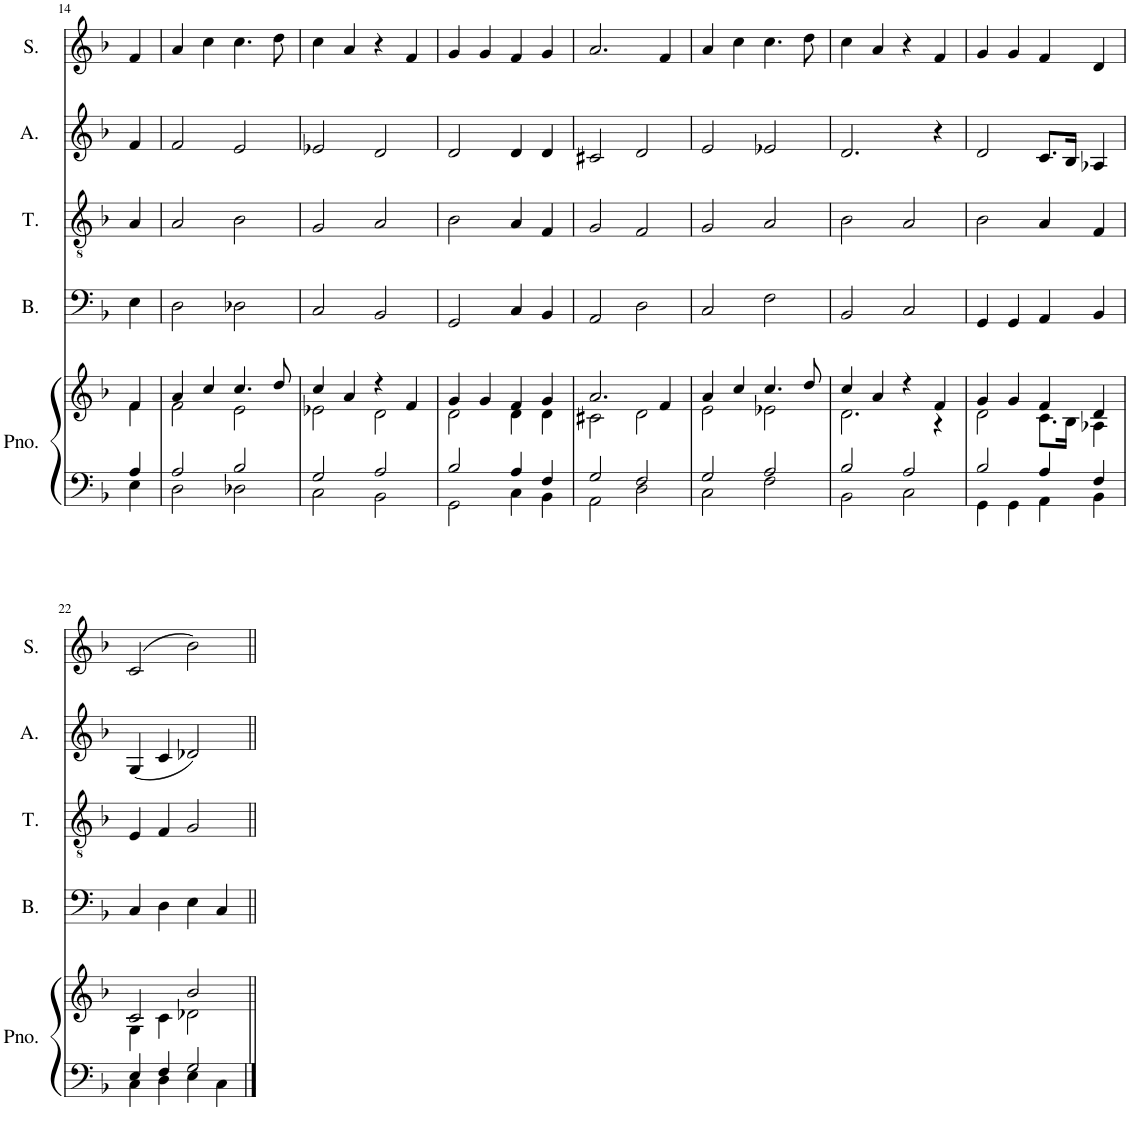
**kern	**kern	**kern	**kern	**kern	**kern
*part5	*part5	*part4	*part3	*part2	*part1
*staff6	*staff5	*staff4	*staff3	*staff2	*staff1
*I"Piano	*	*I"Bass	*I"Tenor	*I"Alto	*I"Soprano
*I'Pno.	*	*I'B.	*I'T.	*I'A.	*I'S.
!!LO:PB:g=z
*clefF4	*clefG2	*clefF4	*clefGv2	*clefG2	*clefG2
*k[b-]	*k[b-]	*k[b-]	*k[b-]	*k[b-]	*k[b-]
*M4/4	*M4/4	*M4/4	*M4/4	*M4/4	*M4/4
=14	=14	=14	=14	=14	=14
*^	*^	*	*	*	*
4A/	4E\	4f/	4f\	4E\	4A/	4f/	4f/
=15	=15	=15	=15	=15	=15	=15	=15
2A/	2D\	4a/	2f\	2D\	2A/	2f/	4a/
.	.	4cc/	.	.	.	.	4cc\
2B-/	2D-X\	4.cc/	2e\	2D-X\	2B-\	2e/	4.cc\
.	.	8dd/	.	.	.	.	8dd\
=16	=16	=16	=16	=16	=16	=16	=16
2G/	2C\	4cc/	2e-X\	2C/	2G/	2e-X/	4cc\
.	.	4a/	.	.	.	.	4a/
2A/	2BB-\	4r	2d\	2BB-/	2A/	2d/	4r
.	.	4f/	.	.	.	.	4f/
=17	=17	=17	=17	=17	=17	=17	=17
2B-/	2GG\	4g/	2d\	2GG/	2B-\	2d/	4g/
.	.	4g/	.	.	.	.	4g/
4A/	4C\	4f/	4d\	4C/	4A/	4d/	4f/
4F/	4BB-\	4g/	4d\	4BB-/	4F/	4d/	4g/
=18	=18	=18	=18	=18	=18	=18	=18
2G/	2AA\	2.a/	2c#X\	2AA/	2G/	2c#X/	2.a/
2F/	2D\	.	2d\	2D\	2F/	2d/	.
.	.	4f/	.	.	.	.	4f/
=19	=19	=19	=19	=19	=19	=19	=19
2G/	2C\	4a/	2e\	2C/	2G/	2e/	4a/
.	.	4cc/	.	.	.	.	4cc\
2A/	2F\	4.cc/	2e-X\	2F\	2A/	2e-X/	4.cc\
.	.	8dd/	.	.	.	.	8dd\
=20	=20	=20	=20	=20	=20	=20	=20
2B-/	2BB-\	4cc/	2.d\	2BB-/	2B-\	2.d/	4cc\
.	.	4a/	.	.	.	.	4a/
2A/	2C\	4r	.	2C/	2A/	.	4r
.	.	4f/	4r	.	.	4r	4f/
=21	=21	=21	=21	=21	=21	=21	=21
2B-/	4GG\	4g/	2d\	4GG/	2B-\	2d/	4g/
.	4GG\	4g/	.	4GG/	.	.	4g/
4A/	4AA\	4f/	8.c\L	4AA/	4A/	8.c/L	4f/
.	.	.	16B-\Jk	.	.	16B-/Jk	.
4F/	4BB-\	4d/	4A-X\	4BB-/	4F/	4A-X/	4d/
!!LO:LB:g=z
=22	=22	=22	=22	=22	=22	=22	=22
4E/	4C\	2c/	4G\	4C/	4E/	(4G/	(2c/
4F/	4D\	.	4c\	4D\	4F/	4c/	.
2G/	4E\	2b-/	2d-X\	4E\	2G/	2d-X/)	2b-\)
.	4C\	.	.	4C/	.	.	.
*v	*v	*	*	*	*	*	*
*	*v	*v	*	*	*	*
=||	=||	=||	=||	=||	=||
*-	*-	*-	*-	*-	*-
